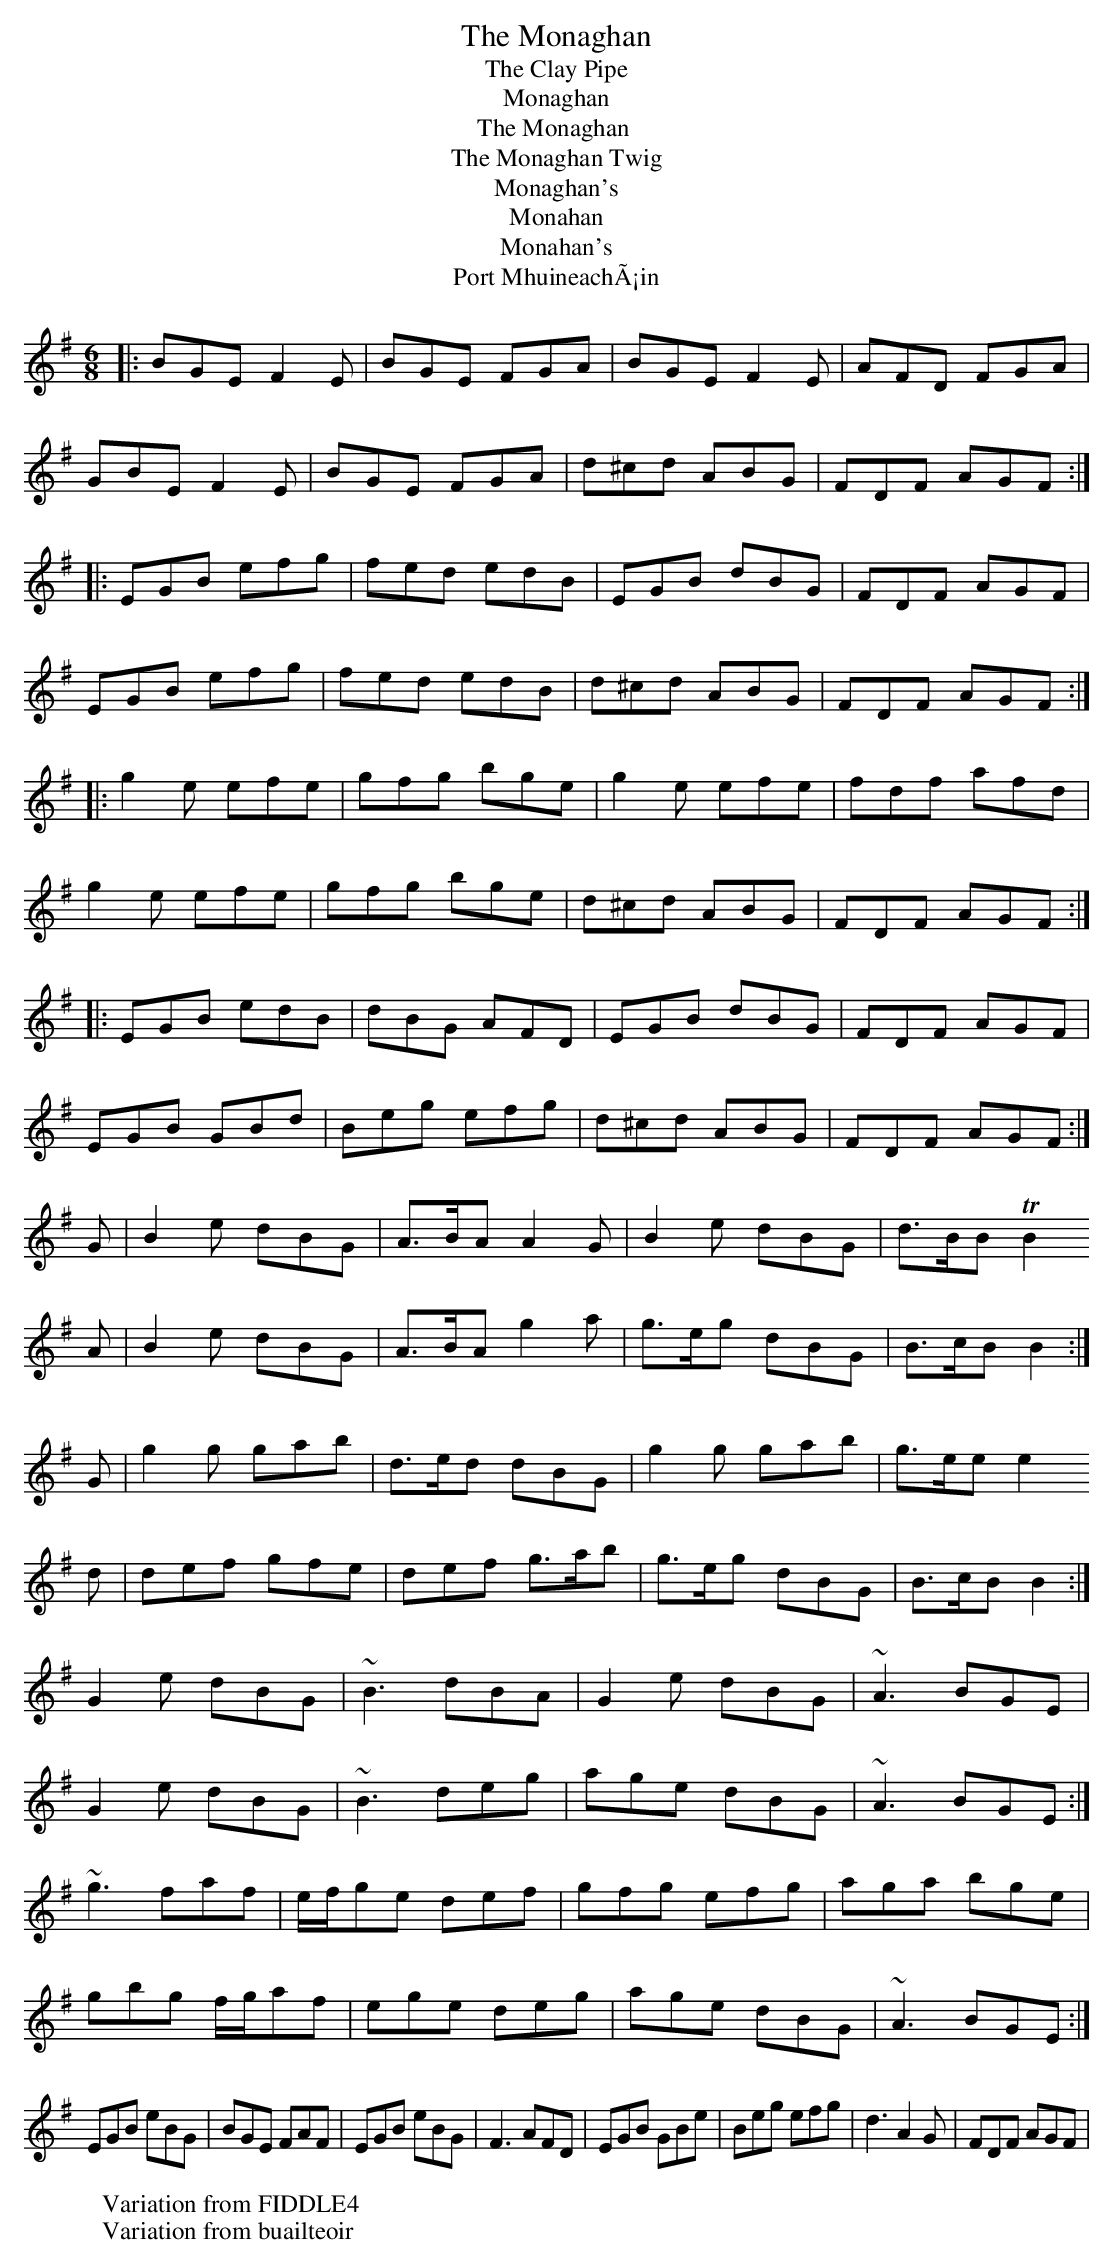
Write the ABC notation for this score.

X:1
T:Monaghan, The
T:Clay Pipe, The
T:Monaghan
T:Monaghan , The
T:Monaghan Twig, The
T:Monaghan's
T:Monahan
T:Monahan's
T:Port MhuineachÃ¡in
M:6/8
L:1/8
K:Emin
|:BGE F2E|BGE FGA|BGE F2E|AFD FGA|
GBE F2E|BGE FGA|d^cd ABG|FDF AGF:|
|:EGB efg|fed edB|EGB dBG|FDF AGF|
EGB efg|fed edB|d^cd ABG|FDF AGF:|
|:g2e efe|gfg bge|g2e efe|fdf afd|
g2e efe|gfg bge|d^cd ABG|FDF AGF:|
|:EGB edB|dBG AFD|EGB dBG|FDF AGF|
EGB GBd|Beg efg|d^cd ABG|FDF AGF:|
W:Variation from FIDDLE4
K:G
G|B2e dBG|A>BA A2G|B2e  dBG|d>BB TB2
A|B2e dBG|A>BA g2a|g>eg dBG|B>cB  B2:|
G|g2g gab|d>ed dBG|g2g  gab|g>ee  e2
d|def gfe|def g>ab|g>eg dBG|B>cB  B2:|
K:G
G2e dBG|~B3 dBA|G2e dBG|~A3 BGE|
G2e dBG|~B3 deg|age dBG|~A3 BGE:|
~g3 faf|e/f/ge def|gfg efg|aga bge|
gbg f/g/af|ege deg|age dBG|~A3 BGE:|
W:Variation from buailteoir
EGB eBG|BGE FAF|EGB eBG|F3 AFD| EGB GBe|Beg efg|d3 A2G|FDF AGF|
